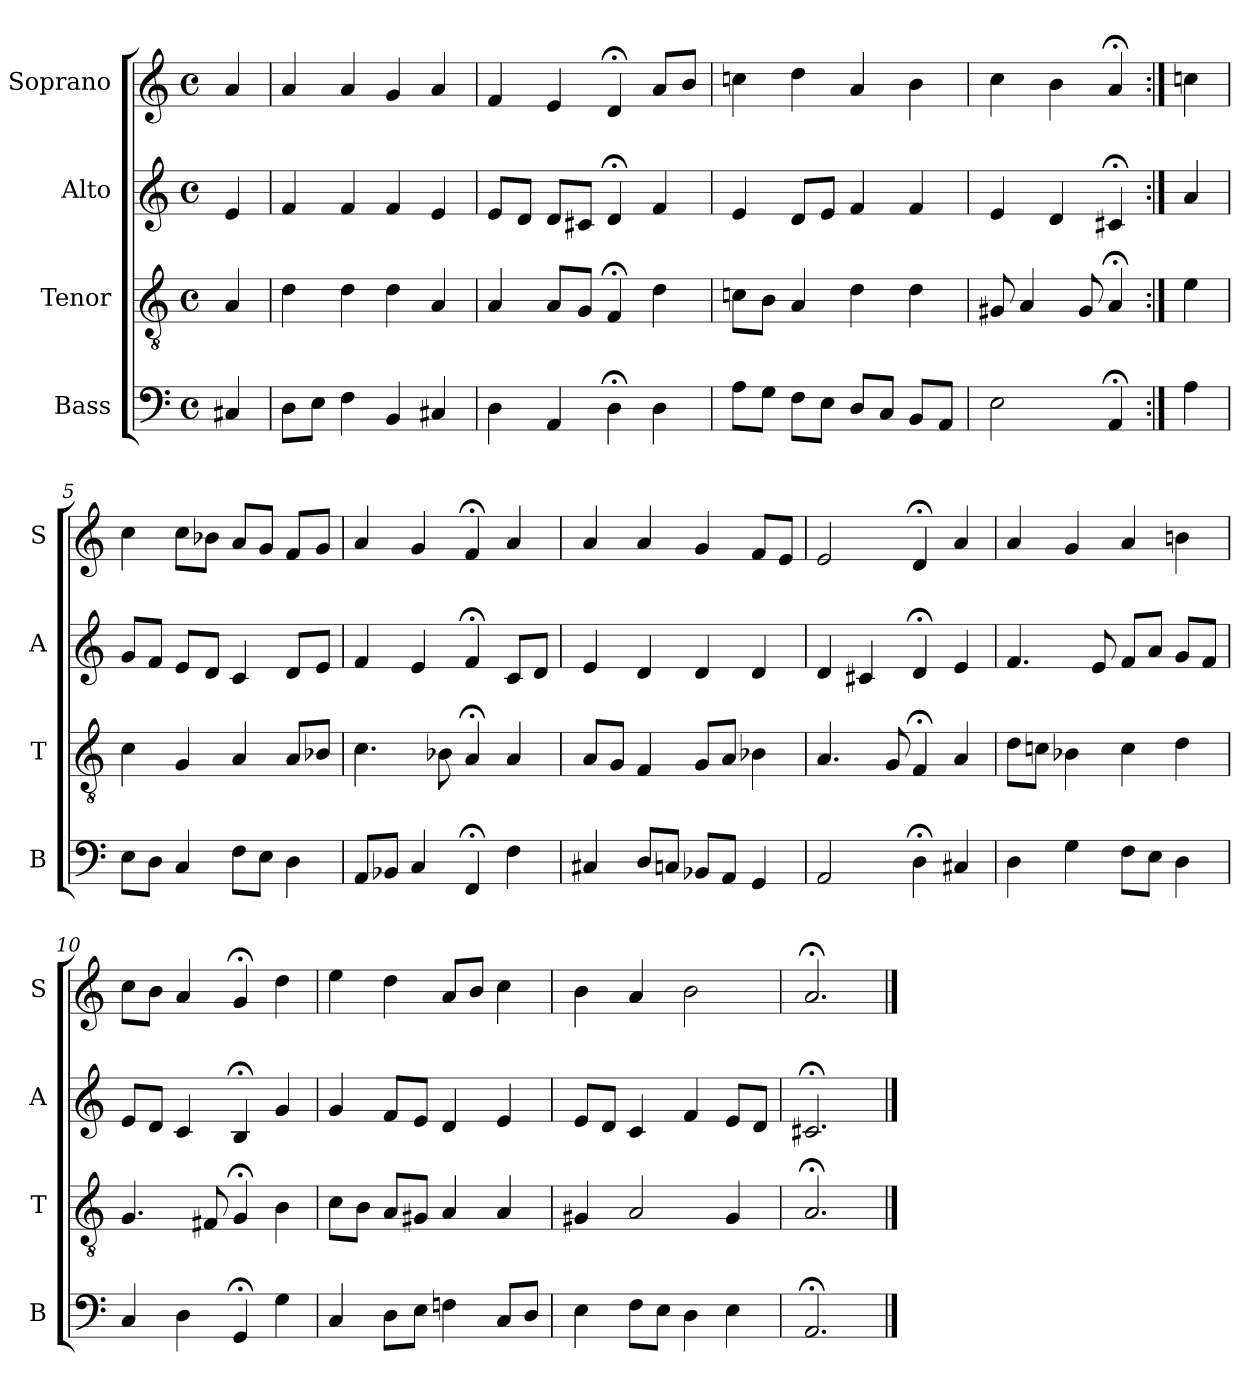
**kern	**kern	**kern	**kern
*part4	*part3	*part2	*part1
*staff4	*staff3	*staff2	*staff1
*I"Bass	*I"Tenor	*I"Alto	*I"Soprano
*I'B	*I'T	*I'A	*I'S
*clefF4	*clefGv2	*clefG2	*clefG2
*k[]	*k[]	*k[]	*k[]
*a:	*a:	*a:	*a:
*M4/4	*M4/4	*M4/4	*M4/4
*met(c)	*met(c)	*met(c)	*met(c)
*MM100	*MM100	*MM100	*MM100
=	=	=	=
4C#X	4A	4e	4a
=1	=1	=1	=1
8DL	4d	4f	4a
8EJ	.	.	.
4F	4d	4f	4a
4BB	4d	4f	4g
4C#X	4A	4e	4a
=2	=2	=2	=2
4D	4A	8eL	4f
.	.	8dJ	.
4AA	8AL	8dL	4e
.	8GJ	8c#XJ	.
4D;<	4F;<	4d;<	4d;<
4D	4d	4f	8aL
.	.	.	8bJ
=3	=3	=3	=3
8AL	8cnL	4e	4ccn
8GJ	8BJ	.	.
8FL	4A	8dL	4dd
8EJ	.	8eJ	.
8DL	4d	4f	4a
8CJ	.	.	.
8BBL	4d	4f	4b
8AAJ	.	.	.
=4	=4	=4	=4
2E	8G#X	4e	4cc
.	4A	.	.
.	.	4d	4b
.	8G#	.	.
4AA;<	4A;<	4c#X;<	4a;<
=:|!	=:|!	=:|!	=:|!
4A	4e	4a	4ccn
=5	=5	=5	=5
8EL	4c	8gL	4cc
8DJ	.	8fJ	.
4C	4G	8eL	8ccL
.	.	8dJ	8b-XJ
8FL	4A	4c	8aL
8EJ	.	.	8gJ
4D	8AL	8dL	8fL
.	8B-XJ	8eJ	8gJ
=6	=6	=6	=6
8AAL	4.c	4f	4a
8BB-XJ	.	.	.
4C	.	4e	4g
.	8B-X	.	.
4FF;<	4A;<	4f;<	4f;<
4F	4A	8cL	4a
.	.	8dJ	.
=7	=7	=7	=7
4C#X	8AL	4e	4a
.	8GJ	.	.
8DL	4F	4d	4a
8CnJ	.	.	.
8BB-XL	8GL	4d	4g
8AAJ	8AJ	.	.
4GG	4B-X	4d	8fL
.	.	.	8eJ
=8	=8	=8	=8
2AA	4.A	4d	2e
.	.	4c#X	.
.	8G	.	.
4D;<	4F;<	4d;<	4d;<
4C#X	4A	4e	4a
=9	=9	=9	=9
4D	8dL	4.f	4a
.	8cnJ	.	.
4G	4B-X	.	4g
.	.	8e	.
8FL	4c	8fL	4a
8EJ	.	8aJ	.
4Di	4di	8giL	4bni
.	.	8fJ	.
=10	=10	=10	=10
4C	4.G	8eL	8ccL
.	.	8dJ	8bJ
4D	.	4c	4a
.	8F#X	.	.
4GG;<	4G;<	4B;<	4g;<
4G	4B	4g	4dd
=11	=11	=11	=11
4C	8cL	4g	4ee
.	8BJ	.	.
8DL	8AL	8fL	4dd
8EJ	8G#XJ	8eJ	.
4Fn	4A	4d	8aL
.	.	.	8bJ
8CL	4A	4e	4cc
8DJ	.	.	.
=12	=12	=12	=12
4E	4G#X	8eL	4b
.	.	8dJ	.
8FL	2A	4c	4a
8EJ	.	.	.
4D	.	4f	2b
4E	4G#	8eL	.
.	.	8dJ	.
=13	=13	=13	=13
2.AA;<	2.A;<	2.c#X;<	2.a;<
==	==	==	==
*-	*-	*-	*-
